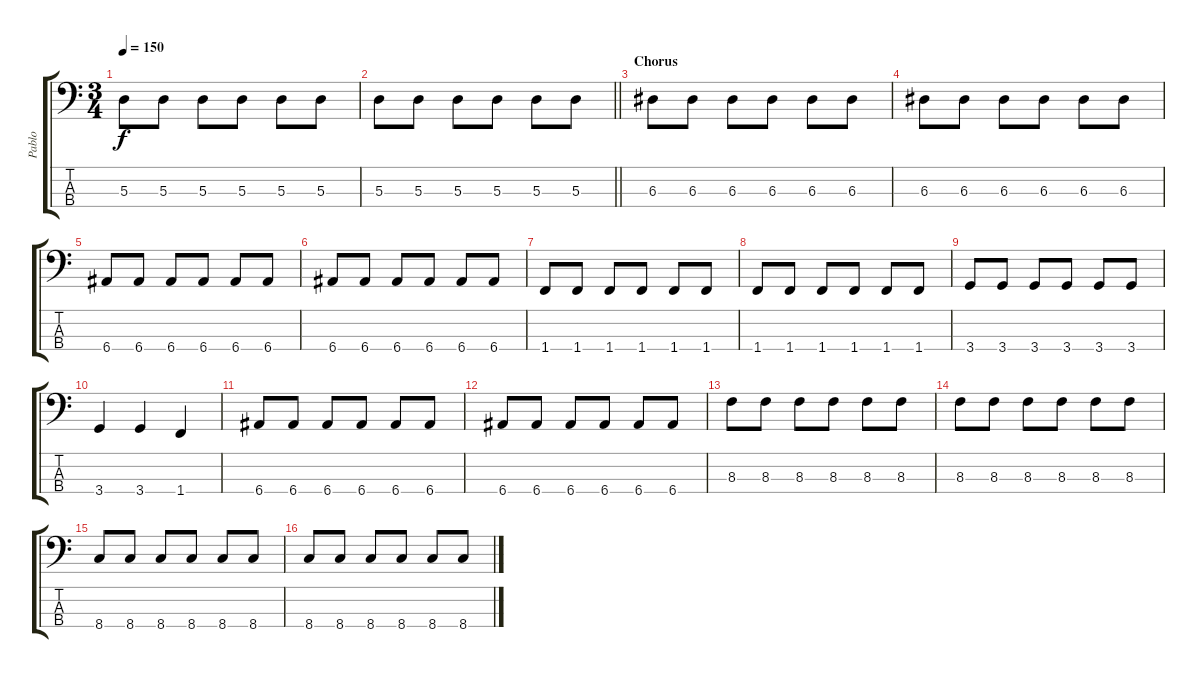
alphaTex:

\track ("Pablo" "Pablo") {instrument electricbasspick}
\staff {score tabs}
\tuning (G2 D2 A1 E1) {hide}
\ts (3 4)
\tempo 150
\clef f4
\ks c
5.3.8{dy f} 5.3.8 5.3.8 5.3.8 5.3.8 5.3.8 |
\barLineRight lightlight
5.3.8 5.3.8 5.3.8 5.3.8 5.3.8 5.3.8 |
\section ("" "Chorus")
6.3.8 6.3.8 6.3.8 6.3.8 6.3.8 6.3.8 |
6.3.8 6.3.8 6.3.8 6.3.8 6.3.8 6.3.8 |
6.4.8 6.4.8 6.4.8 6.4.8 6.4.8 6.4.8 |
6.4.8 6.4.8 6.4.8 6.4.8 6.4.8 6.4.8 |
1.4.8 1.4.8 1.4.8 1.4.8 1.4.8 1.4.8 |
1.4.8 1.4.8 1.4.8 1.4.8 1.4.8 1.4.8 |
3.4.8 3.4.8 3.4.8 3.4.8 3.4.8 3.4.8 |
3.4.4 3.4.4 1.4.4 |
6.4.8 6.4.8 6.4.8 6.4.8 6.4.8 6.4.8 |
6.4.8 6.4.8 6.4.8 6.4.8 6.4.8 6.4.8 |
8.3.8 8.3.8 8.3.8 8.3.8 8.3.8 8.3.8 |
8.3.8 8.3.8 8.3.8 8.3.8 8.3.8 8.3.8 |
8.4.8 8.4.8 8.4.8 8.4.8 8.4.8 8.4.8 |
8.4.8 8.4.8 8.4.8 8.4.8 8.4.8 8.4.8
